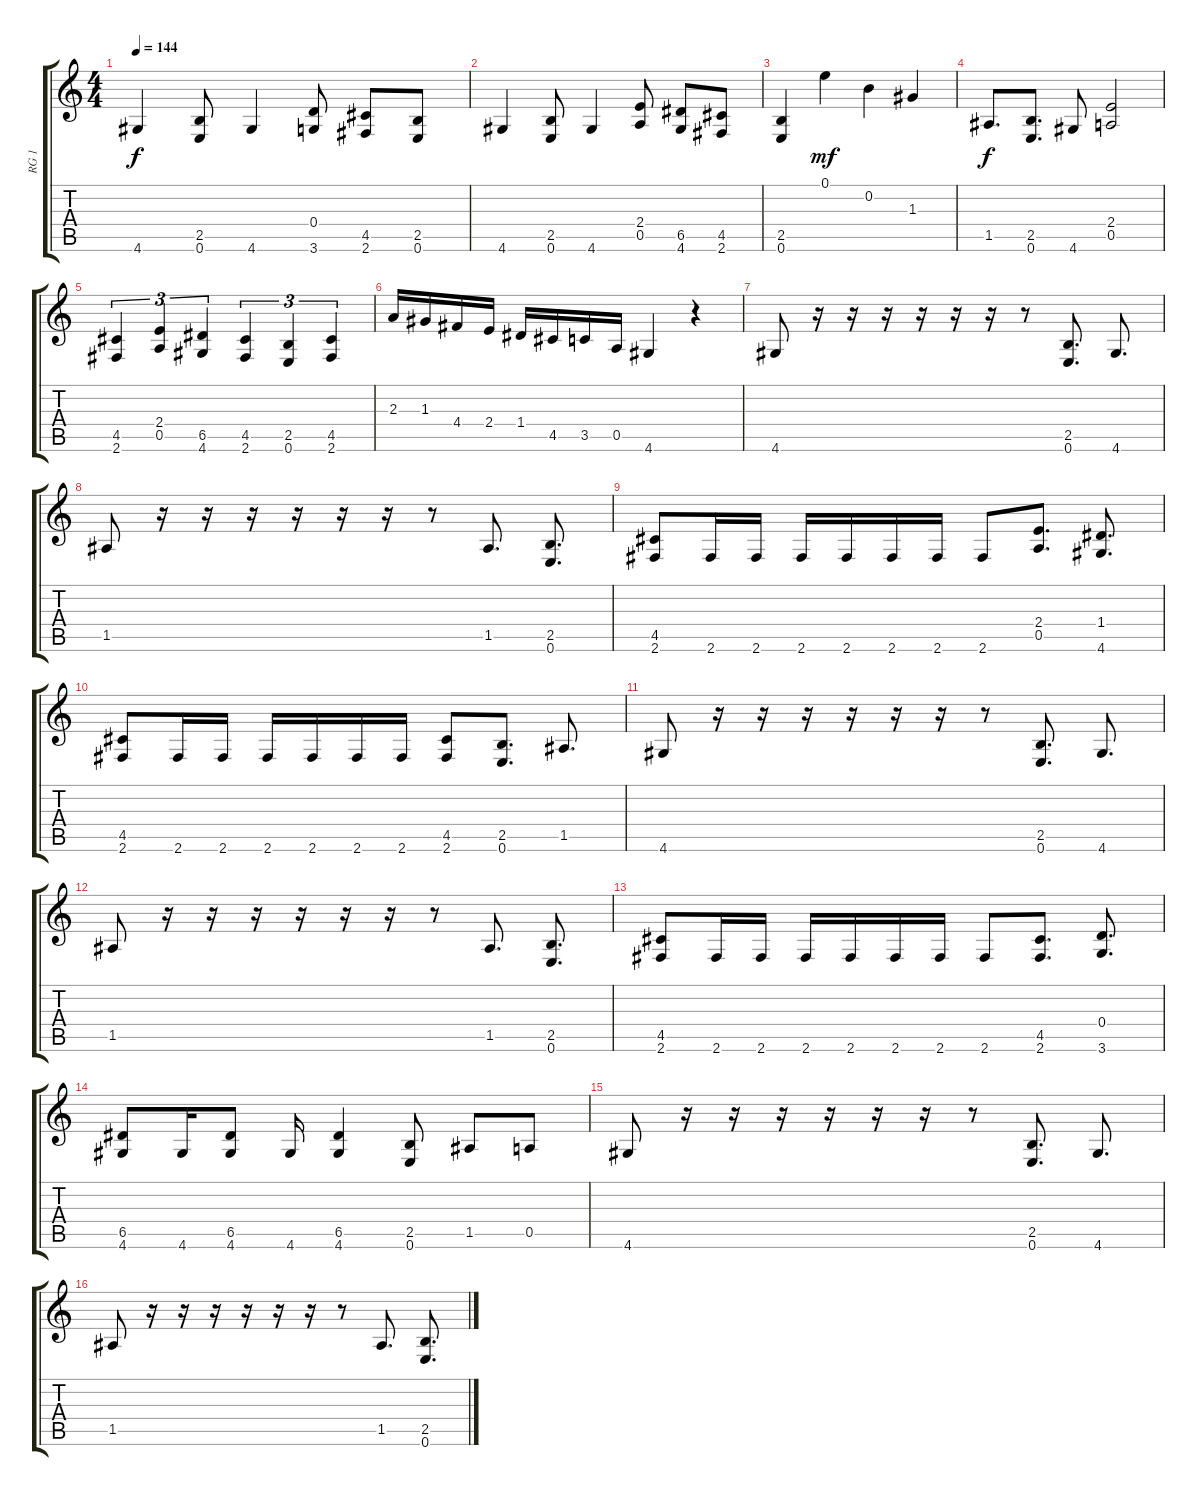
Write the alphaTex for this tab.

\track ("RG 1" "RG 1") {instrument distortionguitar}
\staff {score tabs}
\tuning (E4 B3 G3 D3 A2 E2) {hide}
\ts (4 4)
\tempo 144
\clef g2
\ks c
4.6.4{dy f} (2.5 0.6).8 4.6.4 (0.4 3.6).8 (4.5 2.6).8 (2.5 0.6).8 |
4.6.4 (2.5 0.6).8 4.6.4 (2.4 0.5).8 (6.5 4.6).8 (4.5 2.6).8 |
(2.5 0.6).4 0.1.4{dy mf} 0.2.4 1.3.4 |
1.5.8{d dy f} (2.5 0.6).8{d} 4.6.8 (2.4 0.5).2 |
(4.5 2.6).4{tu (3 2)} (2.4 0.5).4{tu (3 2)} (6.5 4.6).4{tu (3 2)} (4.5 2.6).4{tu (3 2)} (2.5 0.6).4{tu (3 2)} (4.5 2.6).4{tu (3 2)} |
2.3.16 1.3.16 4.4.16 2.4.16 1.4.16 4.5.16 3.5.16 0.5.16 4.6.4 r.4 |
4.6.8 r.16 r.16 r.16 r.16 r.16 r.16 r.8 (2.5 0.6).8{d} 4.6.8{d} |
1.5.8 r.16 r.16 r.16 r.16 r.16 r.16 r.8 1.5.8{d} (2.5 0.6).8{d} |
(4.5 2.6).8 2.6.16 2.6.16 2.6.16 2.6.16 2.6.16 2.6.16 2.6.8 (2.4 0.5).8{d} (1.4 4.6).8{d} |
(4.5 2.6).8 2.6.16 2.6.16 2.6.16 2.6.16 2.6.16 2.6.16 (4.5 2.6).8 (2.5 0.6).8{d} 1.5.8{d} |
4.6.8 r.16 r.16 r.16 r.16 r.16 r.16 r.8 (2.5 0.6).8{d} 4.6.8{d} |
1.5.8 r.16 r.16 r.16 r.16 r.16 r.16 r.8 1.5.8{d} (2.5 0.6).8{d} |
(4.5 2.6).8 2.6.16 2.6.16 2.6.16 2.6.16 2.6.16 2.6.16 2.6.8 (4.5 2.6).8{d} (0.4 3.6).8{d} |
(6.5 4.6).8 4.6.16 (6.5 4.6).8 4.6.16 (6.5 4.6).4 (2.5 0.6).8 1.5.8 0.5.8 |
4.6.8 r.16 r.16 r.16 r.16 r.16 r.16 r.8 (2.5 0.6).8{d} 4.6.8{d} |
1.5.8 r.16 r.16 r.16 r.16 r.16 r.16 r.8 1.5.8{d} (2.5 0.6).8{d}
